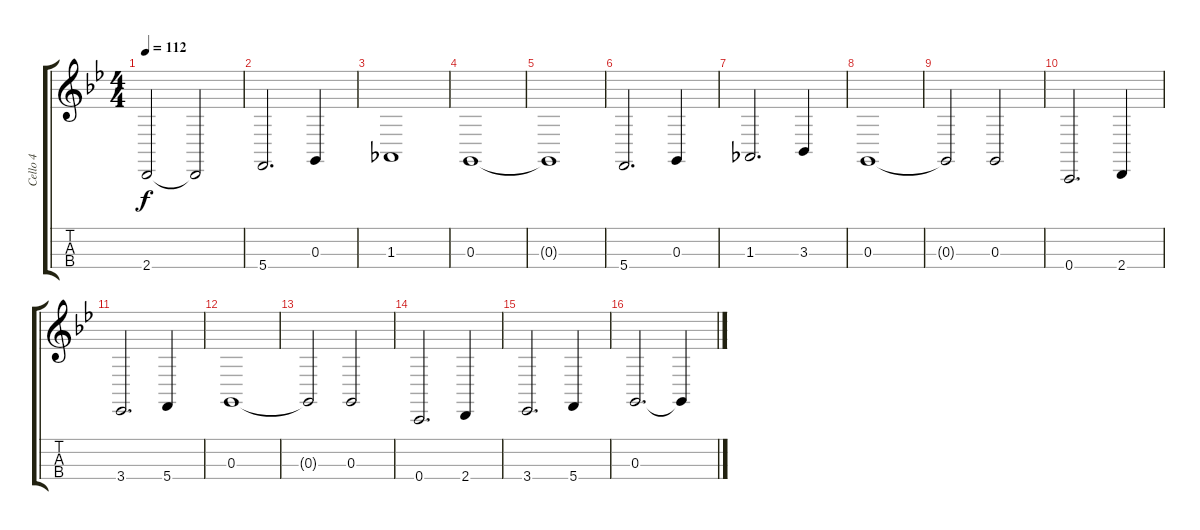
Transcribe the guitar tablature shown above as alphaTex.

\track ("Cello 4" "Cello 4") {instrument cello}
\staff {score tabs}
\tuning (A3 D3 G2 C2) {hide}
\ts (4 4)
\tempo 112
\clef g2
\ks bb
2.4.2{dy f} 2.4{t}.2 |
5.4.2{d} 0.3.4 |
1.3.1 |
0.3.1 |
0.3{t}.1 |
5.4.2{d} 0.3.4 |
1.3.2{d} 3.3.4 |
0.3.1 |
0.3{t}.2 0.3.2 |
0.4.2{d} 2.4.4 |
3.4.2{d} 5.4.4 |
0.3.1 |
0.3{t}.2 0.3.2 |
0.4.2{d} 2.4.4 |
3.4.2{d} 5.4.4 |
0.3.2{d} 0.3{t}.4
